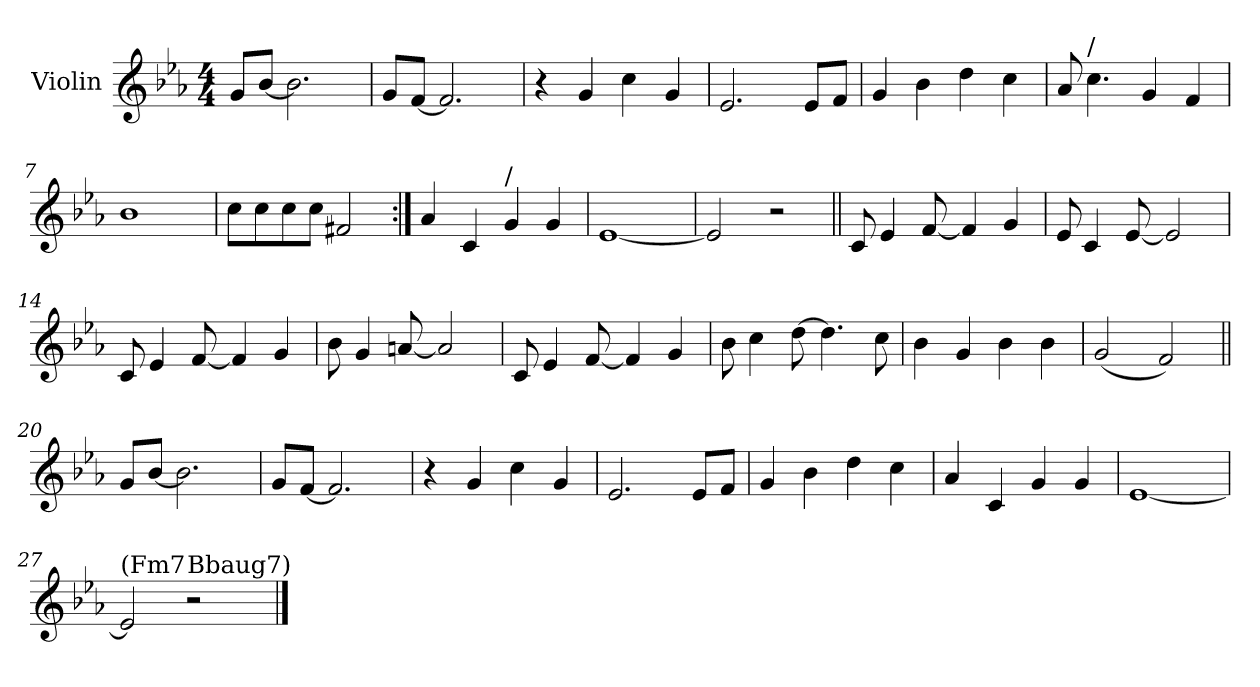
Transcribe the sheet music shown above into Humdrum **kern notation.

**kern
*part1
*staff1
*I"Violin
*I'Vln
*clefG2
*k[b-e-a-]
*E-:
*M4/4
=1
8g/L
[8b-/J
2.b-\]
=2
8g/L
[8f/J
2.f/]
=3
4r
4g/
4cc\
4g/
=4
2.e-/
8e-/L
8f/J
!!LO:LB:g=z
=5
4g/
4b-\
4dd\
4cc\
=6
8a-/
!LO:TX:a:t=/
4.cc\
4g/
4f/
=7
1b-
=8
8cc\L
8cc\
8cc\
8cc\J
2f#X/
!!LO:LB:g=z
=9:|!
4a-/
4c/
!LO:TX:a:t=/
4g/
4g/
=10
[1e-
=11
2e-/]
2r
=12||
8c/
4e-/
[8f/
4f/]
4g/
!!LO:LB:g=z
=13
8e-/
4c/
[8e-/
2e-/]
=14
8c/
4e-/
[8f/
4f/]
4g/
=15
8b-\
4g/
[8an/
2a/]
=16
8c/
4e-/
[8f/
4f/]
4g/
!!LO:LB:g=z
=17
8b-\
4cc\
[8dd\
4.dd\]
8cc\
=18
4b-\
4g/
4b-\
4b-\
=19
(2g/
2f/)
=20||
8g/L
[8b-/J
2.b-\]
!!LO:LB:g=z
=21
8g/L
[8f/J
2.f/]
=22
4r
4g/
4cc\
4g/
=23
2.e-/
8e-/L
8f/J
=24
4g/
4b-\
4dd\
4cc\
=25
4a-/
4c/
4g/
4g/
=26
[1e-
=27
!LO:TX:a:t=(Fm7
2e-/]
!LO:TX:a:t=Bbaug7)
2r
==
*-
